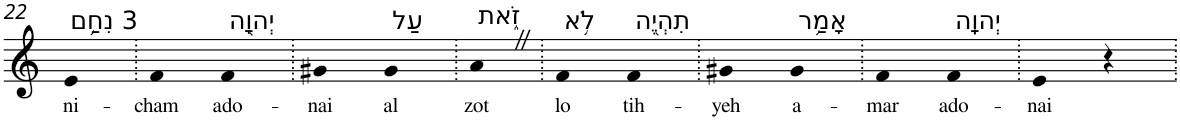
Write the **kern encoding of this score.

**kern	**text
*part1	*part1
*staff1	*staff1
*I"Piano	*
*I'Pno	*
!!LO:PB:g=z
*clefG2	*
*k[]	*
=22	=22
!LO:TX:a:t=3 נִחַ֥ם	!
!	!LO:LY:b
4e	ni-
=23.	=23.
!	!LO:LY:b
4f	-cham
!LO:TX:a:t=יְהוָ֖ה	!
!	!LO:LY:b
4f	ado-
=24.	=24.
!	!LO:LY:b
4g#X	-nai
!LO:TX:a:t=עַל	!
!	!LO:LY:b
4g#	al
=25.	=25.
!LO:TX:a:t=זֹ֑את	!
!	!LO:LY:b
4aZ	zot
=26.	=26.
!LO:TX:a:t=לֹ֥א	!
!	!LO:LY:b
4f	lo
!LO:TX:a:t=תִהְיֶ֖ה	!
!	!LO:LY:b
4f	tih-
=27.	=27.
!	!LO:LY:b
4g#X	-yeh
!LO:TX:a:t=אָמַ֥ר	!
!	!LO:LY:b
4g#	a-
=28.	=28.
!	!LO:LY:b
4f	-mar
!LO:TX:a:t=יְהוָֽה	!
!	!LO:LY:b
4f	ado-
=29.	=29.
!	!LO:LY:b
4e	-nai
4r	.
=.	=.
*-	*-
